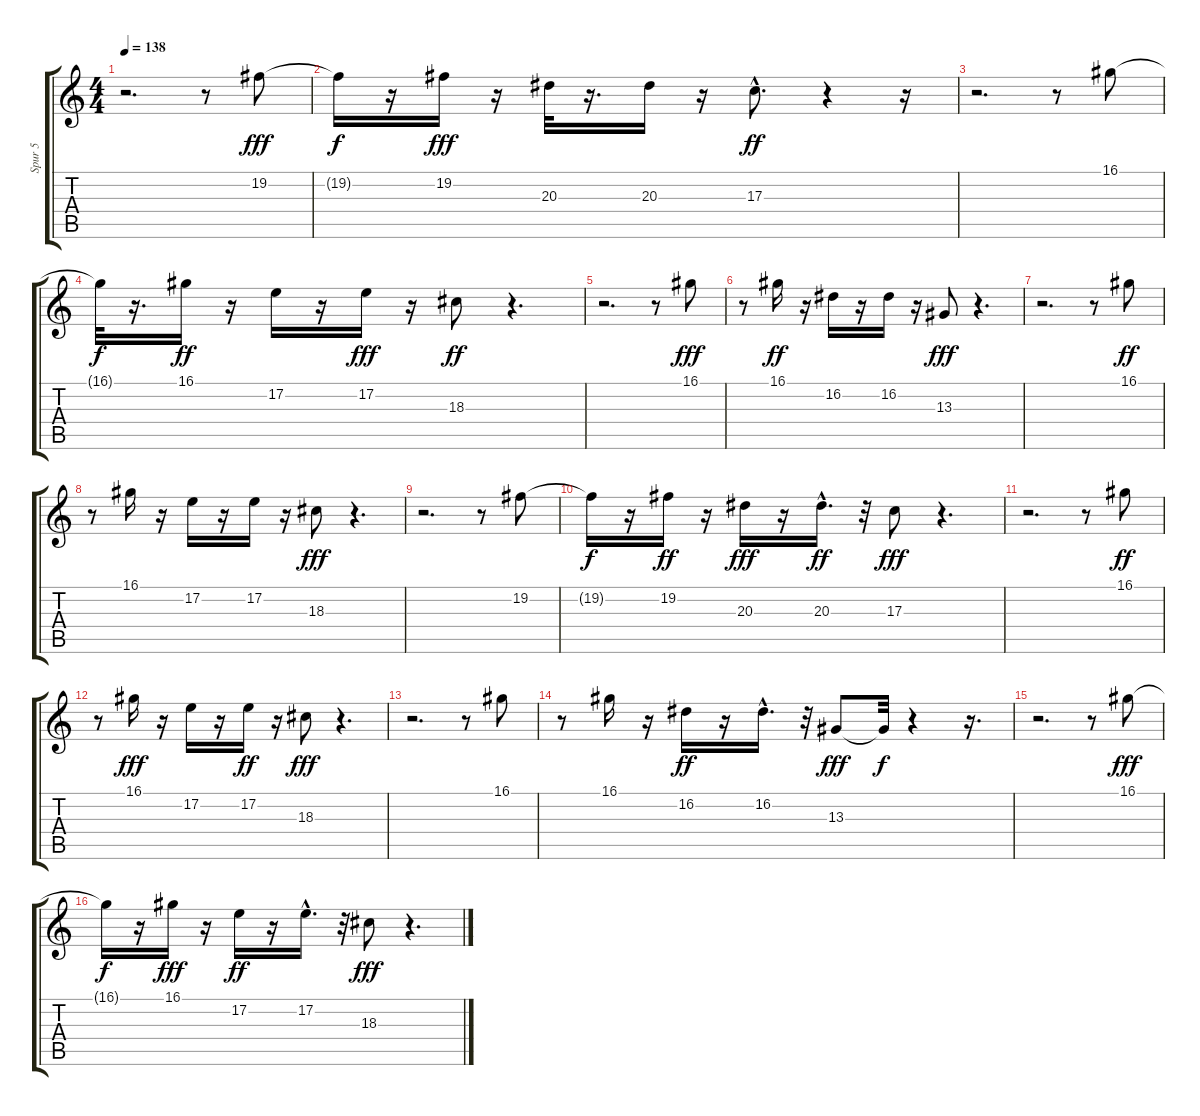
\track ("Spur 5" "Spur 5") {instrument lead2sawtooth}
\staff {score tabs}
\tuning (E4 B3 G3 D3 A2 E2) {hide}
\ts (4 4)
\tempo 138
\clef g2
\ks c
r.2{d dy fff} r.8 19.2.8 |
19.2{t}.16{dy f} r.16 19.2.16{dy fff} r.16 20.3.32 r.16{d} 20.3.16 r.16 17.3{hac}.8{d dy ff} r.4 r.16 |
r.2{d} r.8 16.1.8 |
16.1{t}.32{dy f} r.16{d} 16.1.16{dy ff} r.16 17.2.16 r.16 17.2.16{dy fff} r.16 18.3.8{dy ff} r.4{d} |
r.2{d} r.8 16.1.8{dy fff} |
r.8 16.1.16{dy ff} r.16 16.2.16 r.16 16.2.16 r.16 13.3.8{dy fff} r.4{d} |
r.2{d} r.8 16.1.8{dy ff} |
r.8 16.1.16 r.16 17.2.16 r.16 17.2.16 r.16 18.3.8{dy fff} r.4{d} |
r.2{d} r.8 19.2.8 |
19.2{t}.16{dy f} r.16 19.2.16{dy ff} r.16 20.3.16{dy fff} r.16 20.3{hac}.16{d dy ff} r.32 17.3.8{dy fff} r.4{d} |
r.2{d} r.8 16.1.8{dy ff} |
r.8 16.1.16{dy fff} r.16 17.2.16 r.16 17.2.16{dy ff} r.16 18.3.8{dy fff} r.4{d} |
r.2{d} r.8 16.1.8 |
r.8 16.1.16 r.16 16.2.16{dy ff} r.16 16.2{hac}.16{d} r.32 13.3.8{dy fff} 13.3{t}.32{dy f} r.4 r.16{d} |
r.2{d} r.8 16.1.8{dy fff} |
16.1{t}.16{dy f} r.16 16.1.16{dy fff} r.16 17.2.16{dy ff} r.16 17.2{hac}.16{d} r.32 18.3.8{dy fff} r.4{d}
